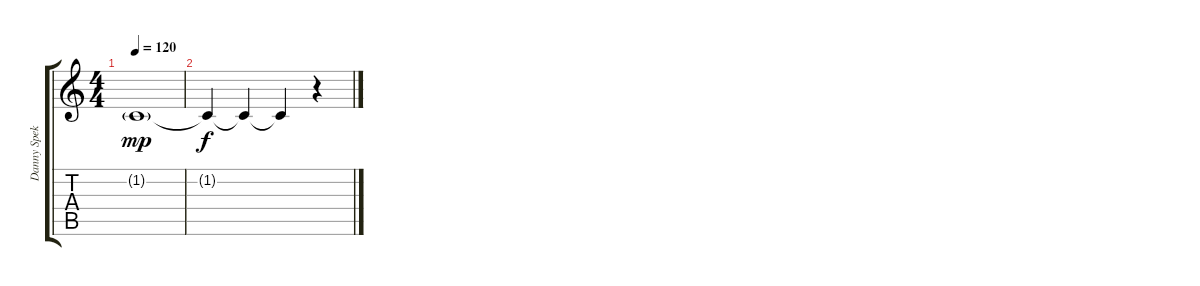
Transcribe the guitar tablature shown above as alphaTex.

\track ("Danny Spektor - Vocals" "Danny Spek") {instrument frenchhorn}
\staff {score tabs}
\tuning (E4 B3 G3 D3 A2 E2) {hide}
\ts (4 4)
\tempo 120
\clef g2
\ks c
1.2{g}.1{dy mp} |
1.2{t}.4{dy f} 1.2{t}.4 1.2{t}.4 r.4
